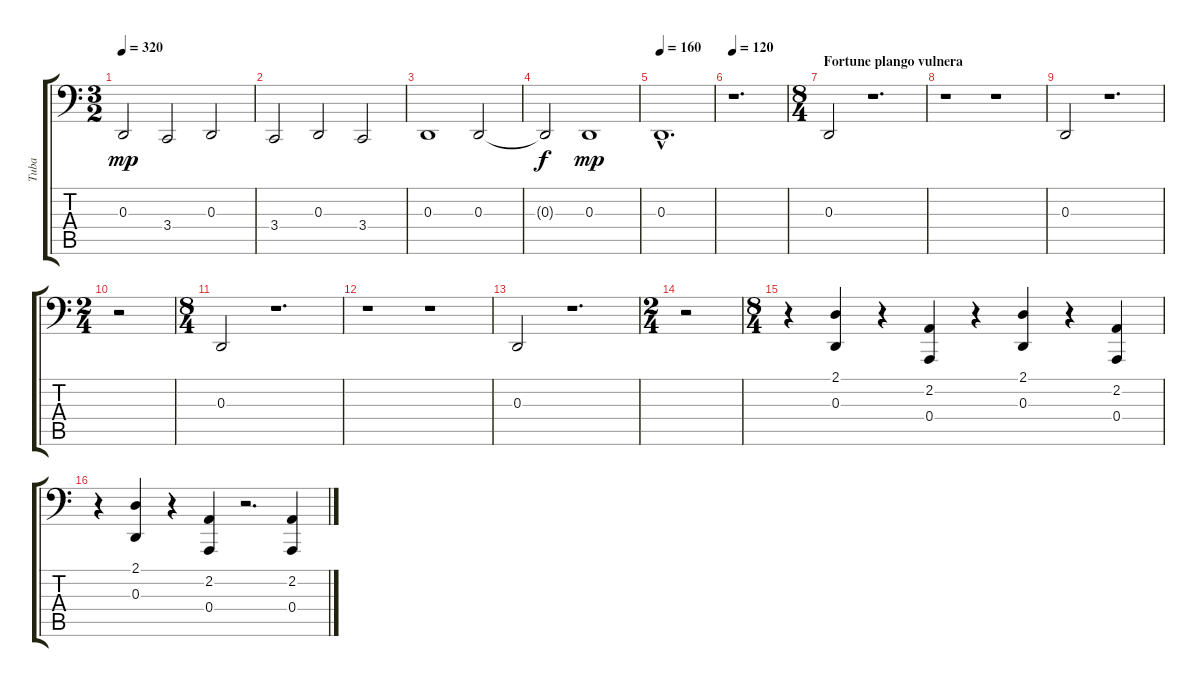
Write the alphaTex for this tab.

\track ("Tuba" "Tuba") {instrument tuba}
\staff {score tabs}
\tuning (C3 G2 D2 A1 E1 B0) {hide}
\ts (3 2)
\tempo 320
\clef f4
\ks c
0.3.2{dy mp} 3.4.2 0.3.2 |
3.4.2 0.3.2 3.4.2 |
0.3.1 0.3.2 |
0.3{t}.2{dy f} 0.3.1{dy mp} |
\tempo 160
0.3{hac}.1{d} |
\tempo 120
r.1{d} |
\ts (8 4)
\section ("" "Fortune plango vulnera")
0.3.2{balance 14 instrument pizzicatostrings} r.1{d} |
r.1 r.1 |
0.3.2 r.1{d} |
\ts (2 4)
r.2 |
\ts (8 4)
0.3.2 r.1{d} |
r.1 r.1 |
0.3.2 r.1{d} |
\ts (2 4)
r.2 |
\ts (8 4)
r.4 (2.1 0.3).4 r.4 (2.2 0.4).4 r.4 (2.1 0.3).4 r.4 (2.2 0.4).4 |
r.4 (2.1 0.3).4 r.4 (2.2 0.4).4 r.2{d} (2.2 0.4).4
